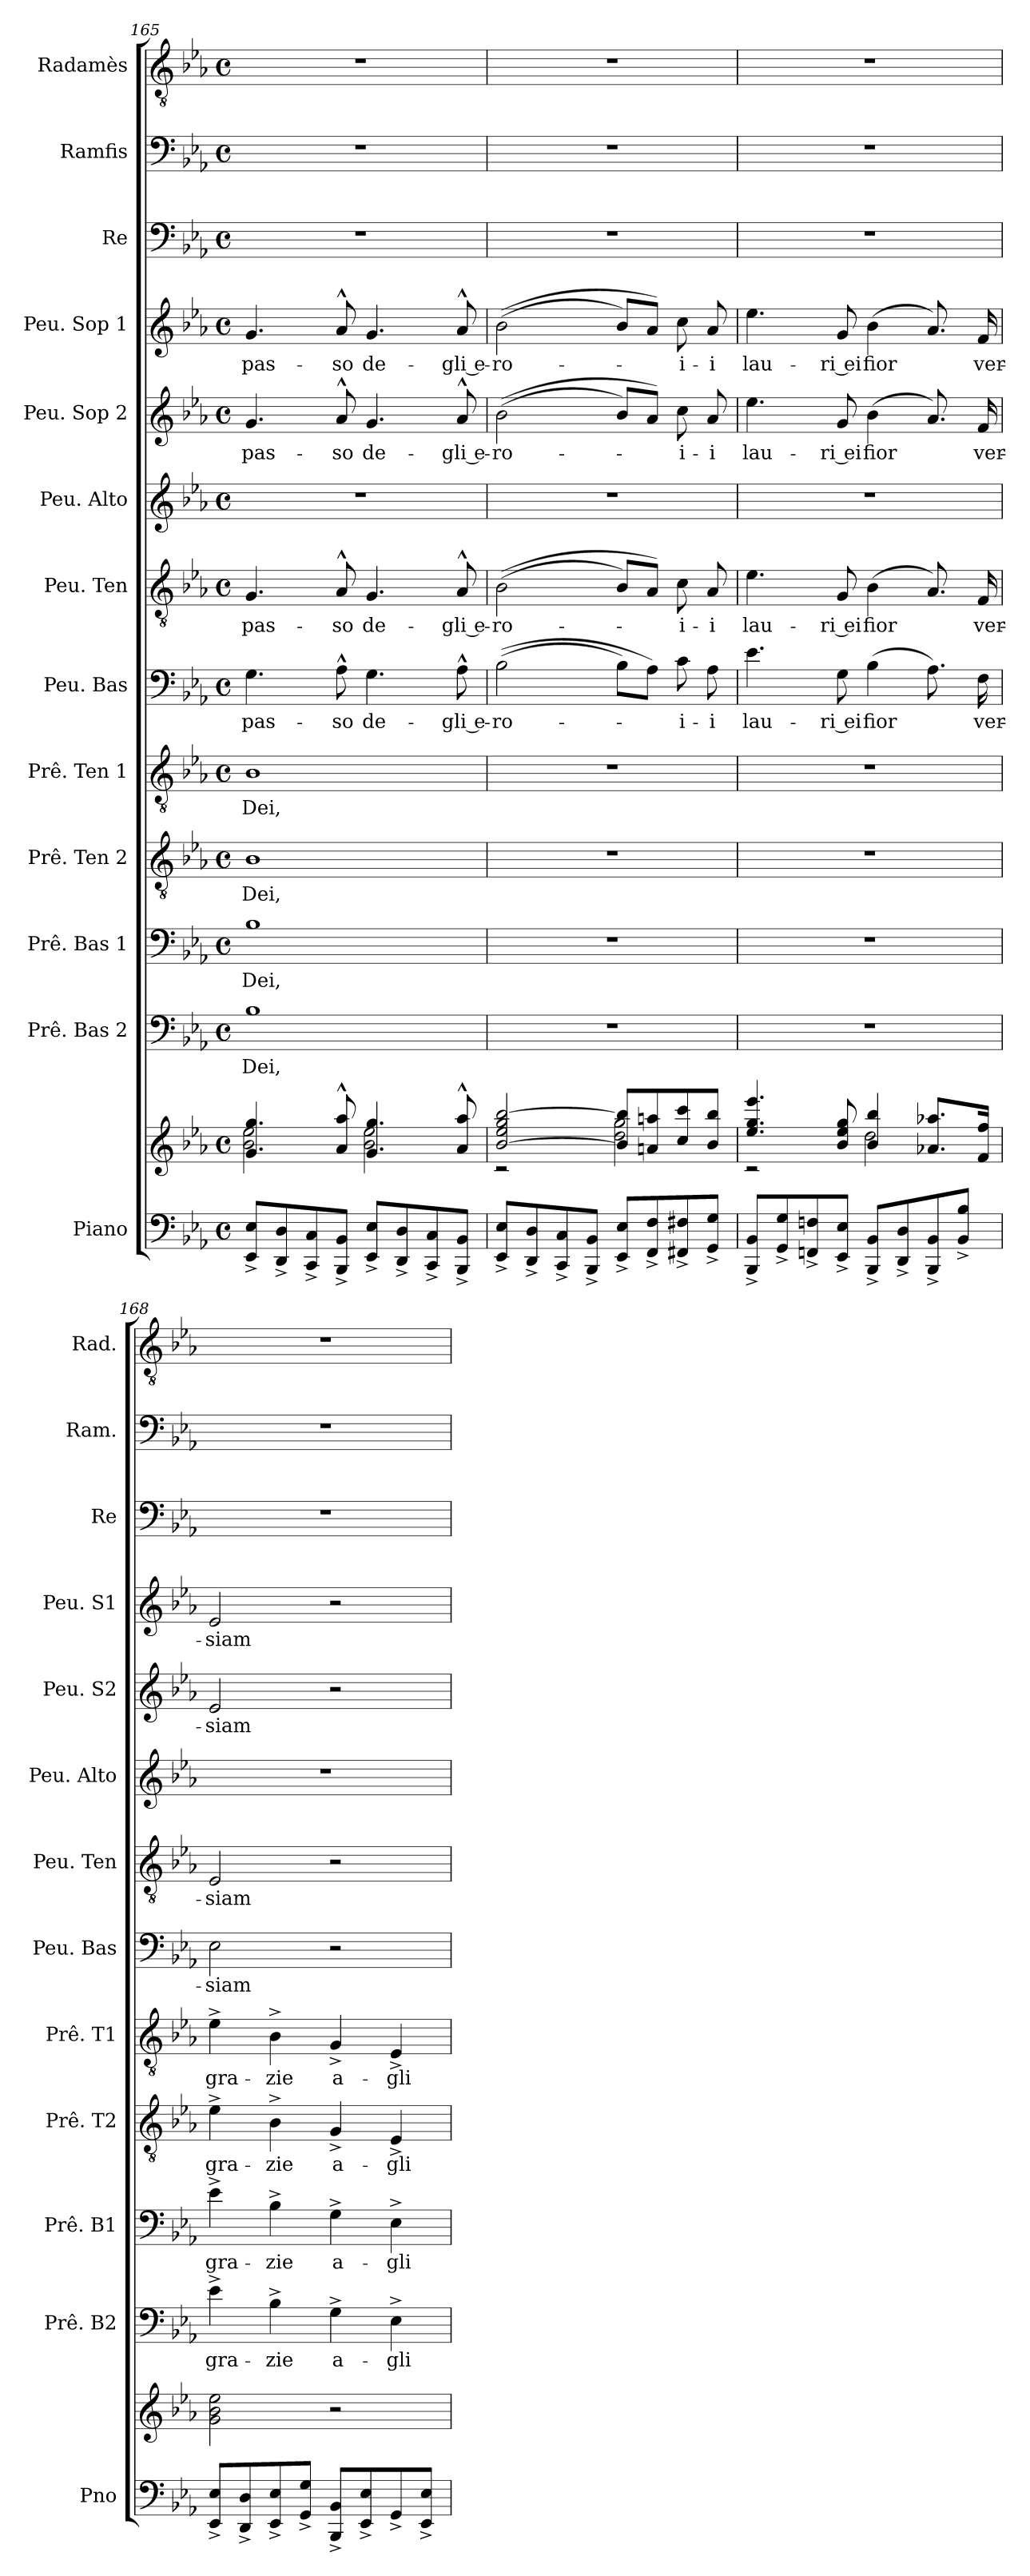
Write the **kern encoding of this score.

**kern	**kern	**kern	**text	**kern	**text	**kern	**text	**kern	**text	**kern	**text	**kern	**text	**kern	**kern	**text	**kern	**text	**kern	**kern	**kern
*part13	*part13	*part12	*part12	*part11	*part11	*part10	*part10	*part9	*part9	*part8	*part8	*part7	*part7	*part6	*part5	*part5	*part4	*part4	*part3	*part2	*part1
*staff14	*staff13	*staff12	*staff12	*staff11	*staff11	*staff10	*staff10	*staff9	*staff9	*staff8	*staff8	*staff7	*staff7	*staff6	*staff5	*staff5	*staff4	*staff4	*staff3	*staff2	*staff1
*I"Piano	*	*I"Prê. Bas 2	*	*I"Prê. Bas 1	*	*I"Prê. Ten 2	*	*I"Prê. Ten 1	*	*I"Peu. Bas	*	*I"Peu. Ten	*	*I"Peu. Alto	*I"Peu. Sop 2	*	*I"Peu. Sop 1	*	*I"Re	*I"Ramfis	*I"Radamès
*I'Pno	*	*I'Prê. B2	*	*I'Prê. B1	*	*I'Prê. T2	*	*I'Prê. T1	*	*I'Peu. Bas	*	*I'Peu. Ten	*	*I'Peu. Alto	*I'Peu. S2	*	*I'Peu. S1	*	*I'Re	*I'Ram.	*I'Rad.
!!LO:PB:g=z
*clefF4	*clefG2	*clefF4	*	*clefF4	*	*clefGv2	*	*clefGv2	*	*clefF4	*	*clefGv2	*	*clefG2	*clefG2	*	*clefG2	*	*clefF4	*clefF4	*clefGv2
*k[b-e-a-]	*k[b-e-a-]	*k[b-e-a-]	*	*k[b-e-a-]	*	*k[b-e-a-]	*	*k[b-e-a-]	*	*k[b-e-a-]	*	*k[b-e-a-]	*	*k[b-e-a-]	*k[b-e-a-]	*	*k[b-e-a-]	*	*k[b-e-a-]	*k[b-e-a-]	*k[b-e-a-]
*M4/4	*M4/4	*M4/4	*	*M4/4	*	*M4/4	*	*M4/4	*	*M4/4	*	*M4/4	*	*M4/4	*M4/4	*	*M4/4	*	*M4/4	*M4/4	*M4/4
*met(c)	*met(c)	*met(c)	*	*met(c)	*	*met(c)	*	*met(c)	*	*met(c)	*	*met(c)	*	*met(c)	*met(c)	*	*met(c)	*	*met(c)	*met(c)	*met(c)
=165	=165	=165	=165	=165	=165	=165	=165	=165	=165	=165	=165	=165	=165	=165	=165	=165	=165	=165	=165	=165	=165
*	*^	*	*	*	*	*	*	*	*	*	*	*	*	*	*	*	*	*	*	*	*
!	!	!	!	!LO:LY:b:color=#0055FF	!	!LO:LY:b:color=#0055FF	!	!LO:LY:b:color=#0055FF	!	!LO:LY:b:color=#0055FF	!	!LO:LY:b:color=#0055FF	!	!LO:LY:b:color=#0055FF	!	!	!LO:LY:b:color=#0055FF	!	!LO:LY:b:color=#0055FF	!	!	!
8EE-/^ 8E-/^L	4.g/ 4.gg/	2b-\ 2ee-\	1B-	Dei,	1B-	Dei,	1B-	Dei,	1B-	Dei,	4.G\	pas-	4.G/	pas-	1r	4.g/	pas-	4.g/	pas-	1r	1r	1r
8DD/^ 8D/^	.	.	.	.	.	.	.	.	.	.	.	.	.	.	.	.	.	.	.	.	.	.
8CC/^ 8C/^	.	.	.	.	.	.	.	.	.	.	.	.	.	.	.	.	.	.	.	.	.	.
!	!	!	!	!	!	!	!	!	!	!	!	!LO:LY:b:color=#0055FF	!	!LO:LY:b:color=#0055FF	!	!	!LO:LY:b:color=#0055FF	!	!LO:LY:b:color=#0055FF	!	!	!
8BBB-/^ 8BB-/^J	8a-/^^ 8aa-/^^	.	.	.	.	.	.	.	.	.	8A-^^\	-so	8A-^^/	-so	.	8a-^^/	-so	8a-^^/	-so	.	.	.
!	!	!	!	!	!	!	!	!	!	!	!	!LO:LY:b:color=#0055FF	!	!LO:LY:b:color=#0055FF	!	!	!LO:LY:b:color=#0055FF	!	!LO:LY:b:color=#0055FF	!	!	!
8EE-/^ 8E-/^L	4.g/ 4.gg/	2b-\ 2ee-\	.	.	.	.	.	.	.	.	4.G\	de-	4.G/	de-	.	4.g/	de-	4.g/	de-	.	.	.
8DD/^ 8D/^	.	.	.	.	.	.	.	.	.	.	.	.	.	.	.	.	.	.	.	.	.	.
8CC/^ 8C/^	.	.	.	.	.	.	.	.	.	.	.	.	.	.	.	.	.	.	.	.	.	.
!	!	!	!	!	!	!	!	!	!	!	!	!LO:LY:b:color=#0055FF	!	!LO:LY:b:color=#0055FF	!	!	!LO:LY:b:color=#0055FF	!	!LO:LY:b:color=#0055FF	!	!	!
8BBB-/^ 8BB-/^J	8a-/^^ 8aa-/^^	.	.	.	.	.	.	.	.	.	8A-^^\	-gli e-	8A-^^/	-gli e-	.	8a-^^/	-gli e-	8a-^^/	-gli e-	.	.	.
=166	=166	=166	=166	=166	=166	=166	=166	=166	=166	=166	=166	=166	=166	=166	=166	=166	=166	=166	=166	=166	=166	=166
!	!	!	!	!	!	!	!	!	!	!	!	!LO:LY:b:color=#0055FF	!	!LO:LY:b:color=#0055FF	!	!	!LO:LY:b:color=#0055FF	!	!LO:LY:b:color=#0055FF	!	!	!
8EE-/^ 8E-/^L	[2b-/ 2ee-/ 2gg/ [2bb-/	2r	1r	.	1r	.	1r	.	1r	.	(>(>2B-\	-ro-	(>(>2B-\	-ro-	1r	(>(>2b-\	-ro-	(>(>2b-\	-ro-	1r	1r	1r
8DD/^ 8D/^	.	.	.	.	.	.	.	.	.	.	.	.	.	.	.	.	.	.	.	.	.	.
8CC/^ 8C/^	.	.	.	.	.	.	.	.	.	.	.	.	.	.	.	.	.	.	.	.	.	.
8BBB-/^ 8BB-/^J	.	.	.	.	.	.	.	.	.	.	.	.	.	.	.	.	.	.	.	.	.	.
8EE-/^ 8E-/^L	8b-/] 8bb-/]L	2dd\ 2gg\	.	.	.	.	.	.	.	.	8B-\L)	.	8B-/L)	.	.	8b-/L)	.	8b-/L)	.	.	.	.
8FF/^ 8F/^	8an/ 8aan/	.	.	.	.	.	.	.	.	.	8A-\J)	.	8A-/J)	.	.	8a-/J)	.	8a-/J)	.	.	.	.
!	!	!	!	!	!	!	!	!	!	!	!	!LO:LY:b:color=#0055FF	!	!LO:LY:b:color=#0055FF	!	!	!LO:LY:b:color=#0055FF	!	!LO:LY:b:color=#0055FF	!	!	!
8FF#X/^ 8F#X/^	8cc/ 8ccc/	.	.	.	.	.	.	.	.	.	8c\	-i-	8c\	-i-	.	8cc\	-i-	8cc\	-i-	.	.	.
!	!	!	!	!	!	!	!	!	!	!	!	!LO:LY:b:color=#0055FF	!	!LO:LY:b:color=#0055FF	!	!	!LO:LY:b:color=#0055FF	!	!LO:LY:b:color=#0055FF	!	!	!
8GG/^ 8G/^J	8b-/ 8bb-/J	.	.	.	.	.	.	.	.	.	8A-\	-i	8A-/	-i	.	8a-/	-i	8a-/	-i	.	.	.
=167	=167	=167	=167	=167	=167	=167	=167	=167	=167	=167	=167	=167	=167	=167	=167	=167	=167	=167	=167	=167	=167	=167
!	!	!	!	!	!	!	!	!	!	!	!	!LO:LY:b:color=#0055FF	!	!LO:LY:b:color=#0055FF	!	!	!LO:LY:b:color=#0055FF	!	!LO:LY:b:color=#0055FF	!	!	!
8BBB-/^ 8BB-/^L	4.ee-/ 4.gg/ 4.eee-/	2r	1r	.	1r	.	1r	.	1r	.	4.e-\	lau-	4.e-\	lau-	1r	4.ee-\	lau-	4.ee-\	lau-	1r	1r	1r
8GG/^ 8G/^	.	.	.	.	.	.	.	.	.	.	.	.	.	.	.	.	.	.	.	.	.	.
8FFn/^ 8Fn/^	.	.	.	.	.	.	.	.	.	.	.	.	.	.	.	.	.	.	.	.	.	.
!	!	!	!	!	!	!	!	!	!	!	!	!LO:LY:b:color=#0055FF	!	!LO:LY:b:color=#0055FF	!	!	!LO:LY:b:color=#0055FF	!	!LO:LY:b:color=#0055FF	!	!	!
8EE-/^ 8E-/^J	8b-/ 8ee-/ 8gg/	.	.	.	.	.	.	.	.	.	8G\	-ri ei	8G/	-ri ei	.	8g/	-ri ei	8g/	-ri ei	.	.	.
!	!	!	!	!	!	!	!	!	!	!	!	!LO:LY:b:color=#0055FF	!	!LO:LY:b:color=#0055FF	!	!	!LO:LY:b:color=#0055FF	!	!LO:LY:b:color=#0055FF	!	!	!
8BBB-/^ 8BB-/^L	4b-/ 4bb-/	2dd\	.	.	.	.	.	.	.	.	(>4B-\	fior	(>4B-\	fior	.	(>4b-\	fior	(>4b-\	fior	.	.	.
8DD/^ 8D/^	.	.	.	.	.	.	.	.	.	.	.	.	.	.	.	.	.	.	.	.	.	.
8BBB-/^ 8BB-/^	8.a-X/ 8.aa-X/L	.	.	.	.	.	.	.	.	.	8.A-\)	.	8.A-/)	.	.	8.a-/)	.	8.a-/)	.	.	.	.
8BB-/^ 8B-/^J	.	.	.	.	.	.	.	.	.	.	.	.	.	.	.	.	.	.	.	.	.	.
!	!	!	!	!	!	!	!	!	!	!	!	!LO:LY:b:color=#0055FF	!	!LO:LY:b:color=#0055FF	!	!	!LO:LY:b:color=#0055FF	!	!LO:LY:b:color=#0055FF	!	!	!
.	16f/ 16ff/Jk	.	.	.	.	.	.	.	.	.	16F\	ver-	16F/	ver-	.	16f/	ver-	16f/	ver-	.	.	.
*	*v	*v	*	*	*	*	*	*	*	*	*	*	*	*	*	*	*	*	*	*	*	*
=168	=168	=168	=168	=168	=168	=168	=168	=168	=168	=168	=168	=168	=168	=168	=168	=168	=168	=168	=168	=168	=168
!	!	!	!LO:LY:b:color=#0055FF	!	!LO:LY:b:color=#0055FF	!	!LO:LY:b:color=#0055FF	!	!LO:LY:b:color=#0055FF	!	!LO:LY:b:color=#0055FF	!	!LO:LY:b:color=#0055FF	!	!	!LO:LY:b:color=#0055FF	!	!LO:LY:b:color=#0055FF	!	!	!
8EE-/^ 8E-/^L	2g\ 2b-\ 2ee-\	4e-^\	gra-	4e-^\	gra-	4e-^\	gra-	4e-^\	gra-	2E-\	-siam	2E-/	-siam	1r	2e-/	-siam	2e-/	-siam	1r	1r	1r
8DD/^ 8D/^	.	.	.	.	.	.	.	.	.	.	.	.	.	.	.	.	.	.	.	.	.
!	!	!	!LO:LY:b:color=#0055FF	!	!LO:LY:b:color=#0055FF	!	!LO:LY:b:color=#0055FF	!	!LO:LY:b:color=#0055FF	!	!	!	!	!	!	!	!	!	!	!	!
8EE-/^ 8E-/^	.	4B-^\	-zie	4B-^\	-zie	4B-^\	-zie	4B-^\	-zie	.	.	.	.	.	.	.	.	.	.	.	.
8GG/^ 8G/^J	.	.	.	.	.	.	.	.	.	.	.	.	.	.	.	.	.	.	.	.	.
!	!	!	!LO:LY:b:color=#0055FF	!	!LO:LY:b:color=#0055FF	!	!LO:LY:b:color=#0055FF	!	!LO:LY:b:color=#0055FF	!	!	!	!	!	!	!	!	!	!	!	!
8BBB-/^ 8BB-/^L	2r	4G^\	a-	4G^\	a-	4G^/	a-	4G^/	a-	2r	.	2r	.	.	2r	.	2r	.	.	.	.
8EE-/^ 8E-/^	.	.	.	.	.	.	.	.	.	.	.	.	.	.	.	.	.	.	.	.	.
!	!	!	!LO:LY:b:color=#0055FF	!	!LO:LY:b:color=#0055FF	!	!LO:LY:b:color=#0055FF	!	!LO:LY:b:color=#0055FF	!	!	!	!	!	!	!	!	!	!	!	!
8GG^/	.	4E-^\	-gli	4E-^\	-gli	4E-^/	-gli	4E-^/	-gli	.	.	.	.	.	.	.	.	.	.	.	.
8EE-/^ 8E-/^J	.	.	.	.	.	.	.	.	.	.	.	.	.	.	.	.	.	.	.	.	.
=	=	=	=	=	=	=	=	=	=	=	=	=	=	=	=	=	=	=	=	=	=
*-	*-	*-	*-	*-	*-	*-	*-	*-	*-	*-	*-	*-	*-	*-	*-	*-	*-	*-	*-	*-	*-
